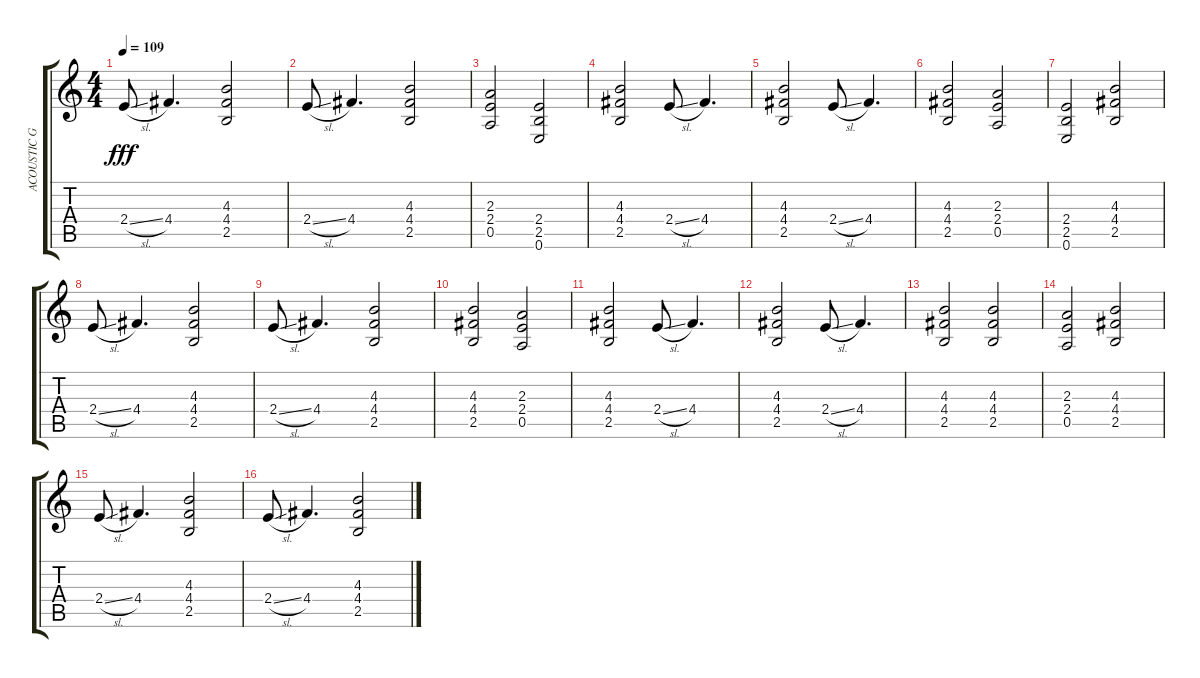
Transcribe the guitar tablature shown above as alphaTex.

\track ("ACOUSTIC GUITAR II" "ACOUSTIC G") {instrument acousticguitarnylon}
\staff {score tabs}
\tuning (E4 B3 G3 D3 A2 E2) {hide}
\ts (4 4)
\tempo 109
\clef g2
\ks c
2.4{sl}.8{dy fff} 4.4.4{d} (4.3 4.4 2.5).2 |
2.4{sl}.8 4.4.4{d} (4.3 4.4 2.5).2 |
(2.3 2.4 0.5).2 (2.4 2.5 0.6).2 |
(4.3 4.4 2.5).2 2.4{sl}.8 4.4.4{d} |
(4.3 4.4 2.5).2 2.4{sl}.8 4.4.4{d} |
(4.3 4.4 2.5).2 (2.3 2.4 0.5).2 |
(2.4 2.5 0.6).2 (4.3 4.4 2.5).2 |
2.4{sl}.8 4.4.4{d} (4.3 4.4 2.5).2 |
2.4{sl}.8 4.4.4{d} (4.3 4.4 2.5).2 |
(4.3 4.4 2.5).2 (2.3 2.4 0.5).2 |
(4.3 4.4 2.5).2 2.4{sl}.8 4.4.4{d} |
(4.3 4.4 2.5).2 2.4{sl}.8 4.4.4{d} |
(4.3 4.4 2.5).2 (4.3 4.4 2.5).2 |
(2.3 2.4 0.5).2 (4.3 4.4 2.5).2 |
2.4{sl}.8 4.4.4{d} (4.3 4.4 2.5).2 |
2.4{sl}.8 4.4.4{d} (4.3 4.4 2.5).2
